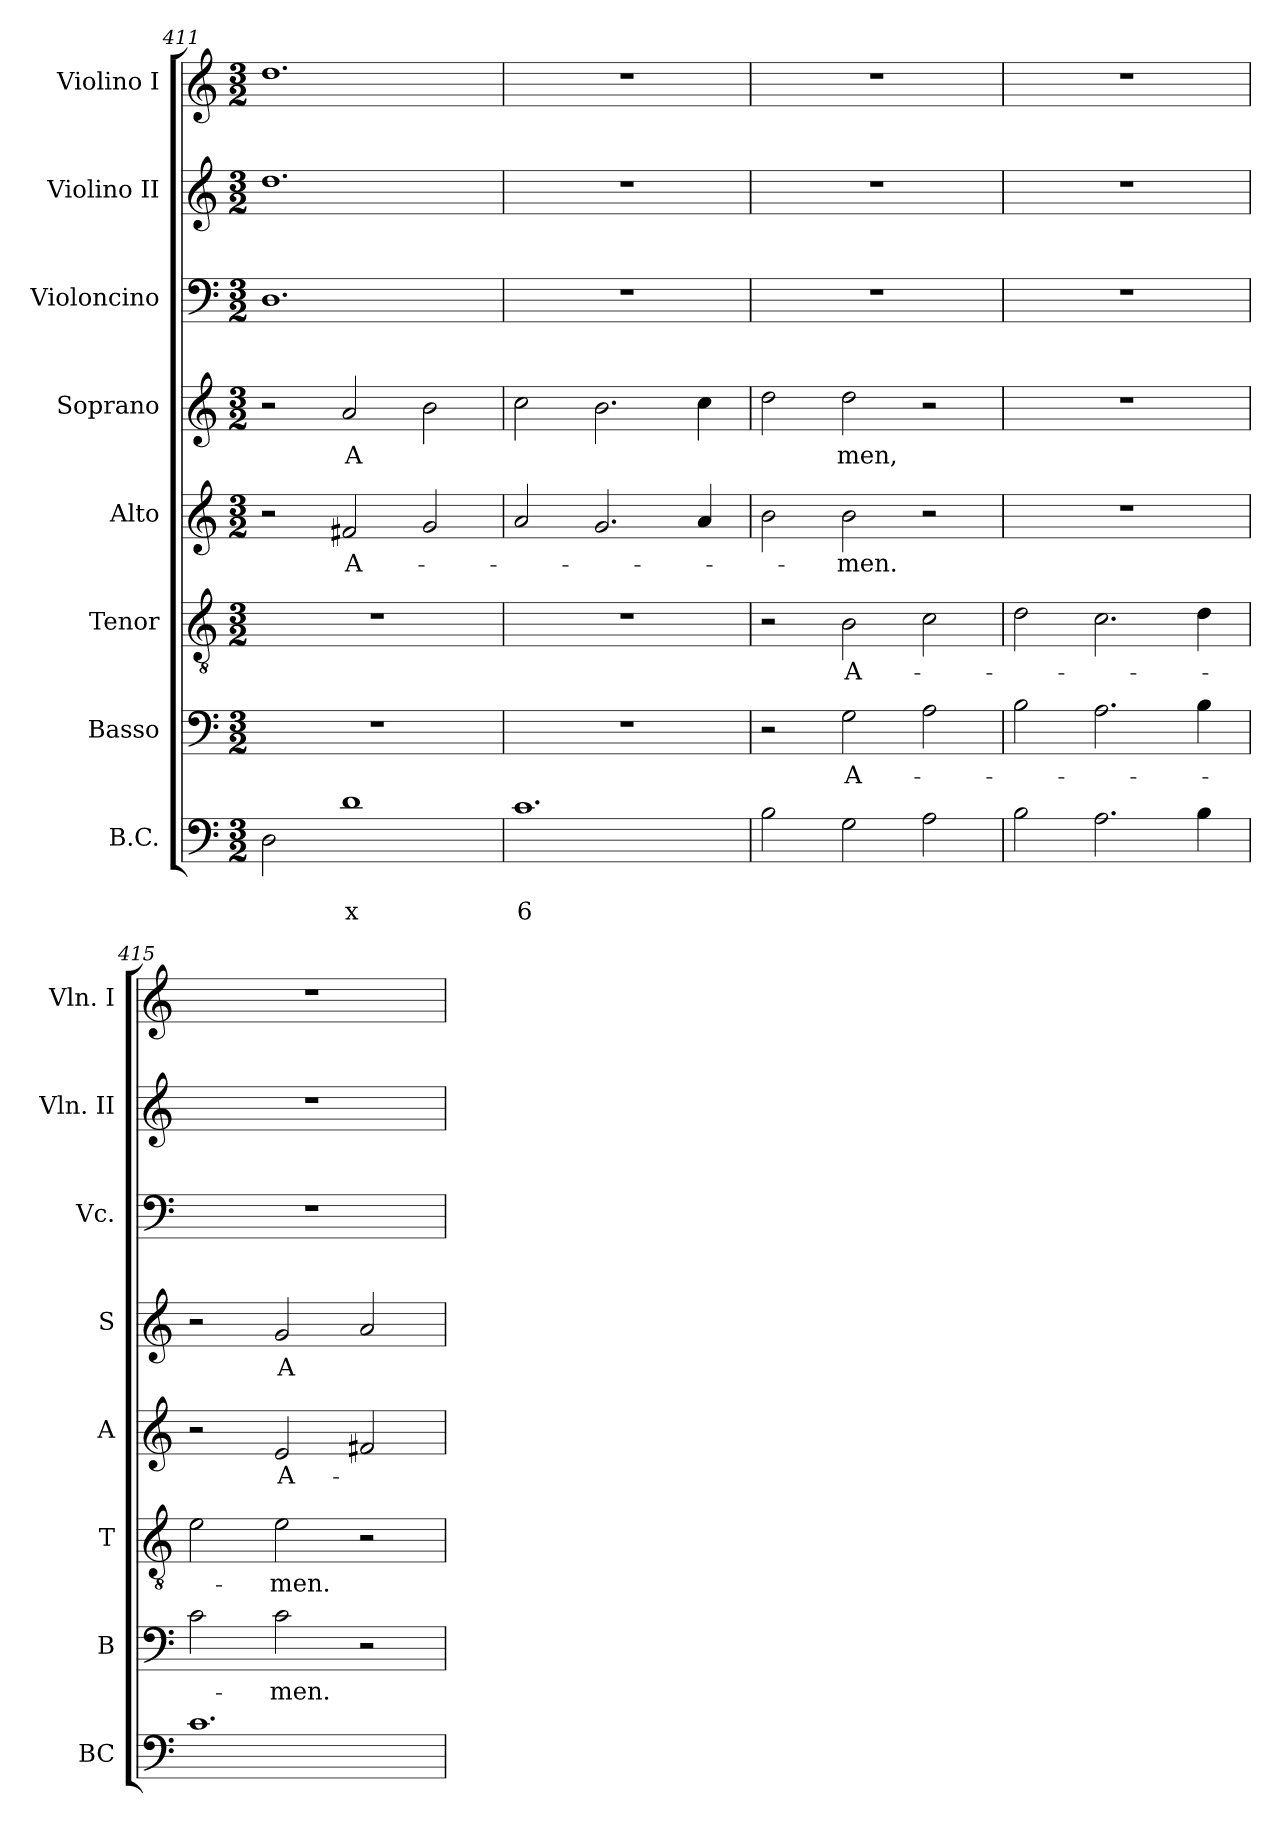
**kern	**text	**text	**kern	**text	**kern	**text	**kern	**text	**kern	**text	**kern	**kern	**kern
*part8	*part8	*part8	*part7	*part7	*part6	*part6	*part5	*part5	*part4	*part4	*part3	*part2	*part1
*staff8	*staff8	*staff8	*staff7	*staff7	*staff6	*staff6	*staff5	*staff5	*staff4	*staff4	*staff3	*staff2	*staff1
*I"B.C.	*	*	*I"Basso	*	*I"Tenor	*	*I"Alto	*	*I"Soprano	*	*I"Violoncino	*I"Violino II	*I"Violino I
*I'BC	*	*	*I'B	*	*I'T	*	*I'A	*	*I'S	*	*I'Vc.	*I'Vln. II	*I'Vln. I
*clefF4	*	*	*clefF4	*	*clefGv2	*	*clefG2	*	*clefG2	*	*clefF4	*clefG2	*clefG2
*k[]	*	*	*k[]	*	*k[]	*	*k[]	*	*k[]	*	*k[]	*k[]	*k[]
*C:	*	*	*C:	*	*C:	*	*C:	*	*C:	*	*C:	*C:	*C:
*M3/2	*	*	*M3/2	*	*M3/2	*	*M3/2	*	*M3/2	*	*M3/2	*M3/2	*M3/2
=411	=411	=411	=411	=411	=411	=411	=411	=411	=411	=411	=411	=411	=411
2D\	.	.	1.r	.	1.r	.	2r	.	2r	.	1.D	1.dd	1.dd
!	!	!LO:LY:b	!	!	!	!	!	!LO:LY:b	!	!LO:LY:b	!	!	!
1d	.	x	.	.	.	.	2f#X/	A-	2a/	A	.	.	.
.	.	.	.	.	.	.	2g/	.	2b\	.	.	.	.
=412	=412	=412	=412	=412	=412	=412	=412	=412	=412	=412	=412	=412	=412
!	!	!LO:LY:b	!	!	!	!	!	!	!	!	!	!	!
1.c	.	6	1.r	.	1.r	.	2a/	.	2cc\	.	1.r	1.r	1.r
.	.	.	.	.	.	.	2.g/	.	2.b\	.	.	.	.
.	.	.	.	.	.	.	4a/	.	4cc\	.	.	.	.
=413	=413	=413	=413	=413	=413	=413	=413	=413	=413	=413	=413	=413	=413
2B\	.	.	2r	.	2r	.	2b\	.	2dd\	.	1.r	1.r	1.r
!	!	!	!	!LO:LY:b	!	!LO:LY:b	!	!LO:LY:b	!	!LO:LY:b	!	!	!
2G\	.	.	2G\	A-	2B\	A-	2b\	-men.	2dd\	men,	.	.	.
2A\	.	.	2A\	.	2c\	.	2r	.	2r	.	.	.	.
!!LO:PB:g=z
=414	=414	=414	=414	=414	=414	=414	=414	=414	=414	=414	=414	=414	=414
2B\	.	.	2B\	.	2d\	.	1.r	.	1.r	.	1.r	1.r	1.r
2.A\	.	.	2.A\	.	2.c\	.	.	.	.	.	.	.	.
4B\	.	.	4B\	.	4d\	.	.	.	.	.	.	.	.
=415	=415	=415	=415	=415	=415	=415	=415	=415	=415	=415	=415	=415	=415
1.c	.	.	2c\	.	2e\	.	2r	.	2r	.	1.r	1.r	1.r
!	!	!	!	!LO:LY:b	!	!LO:LY:b	!	!LO:LY:b	!	!LO:LY:b	!	!	!
.	.	.	2c\	-men.	2e\	-men.	2e/	A-	2g/	A	.	.	.
.	.	.	2r	.	2r	.	2f#X/	.	2a/	.	.	.	.
=	=	=	=	=	=	=	=	=	=	=	=	=	=
*-	*-	*-	*-	*-	*-	*-	*-	*-	*-	*-	*-	*-	*-
